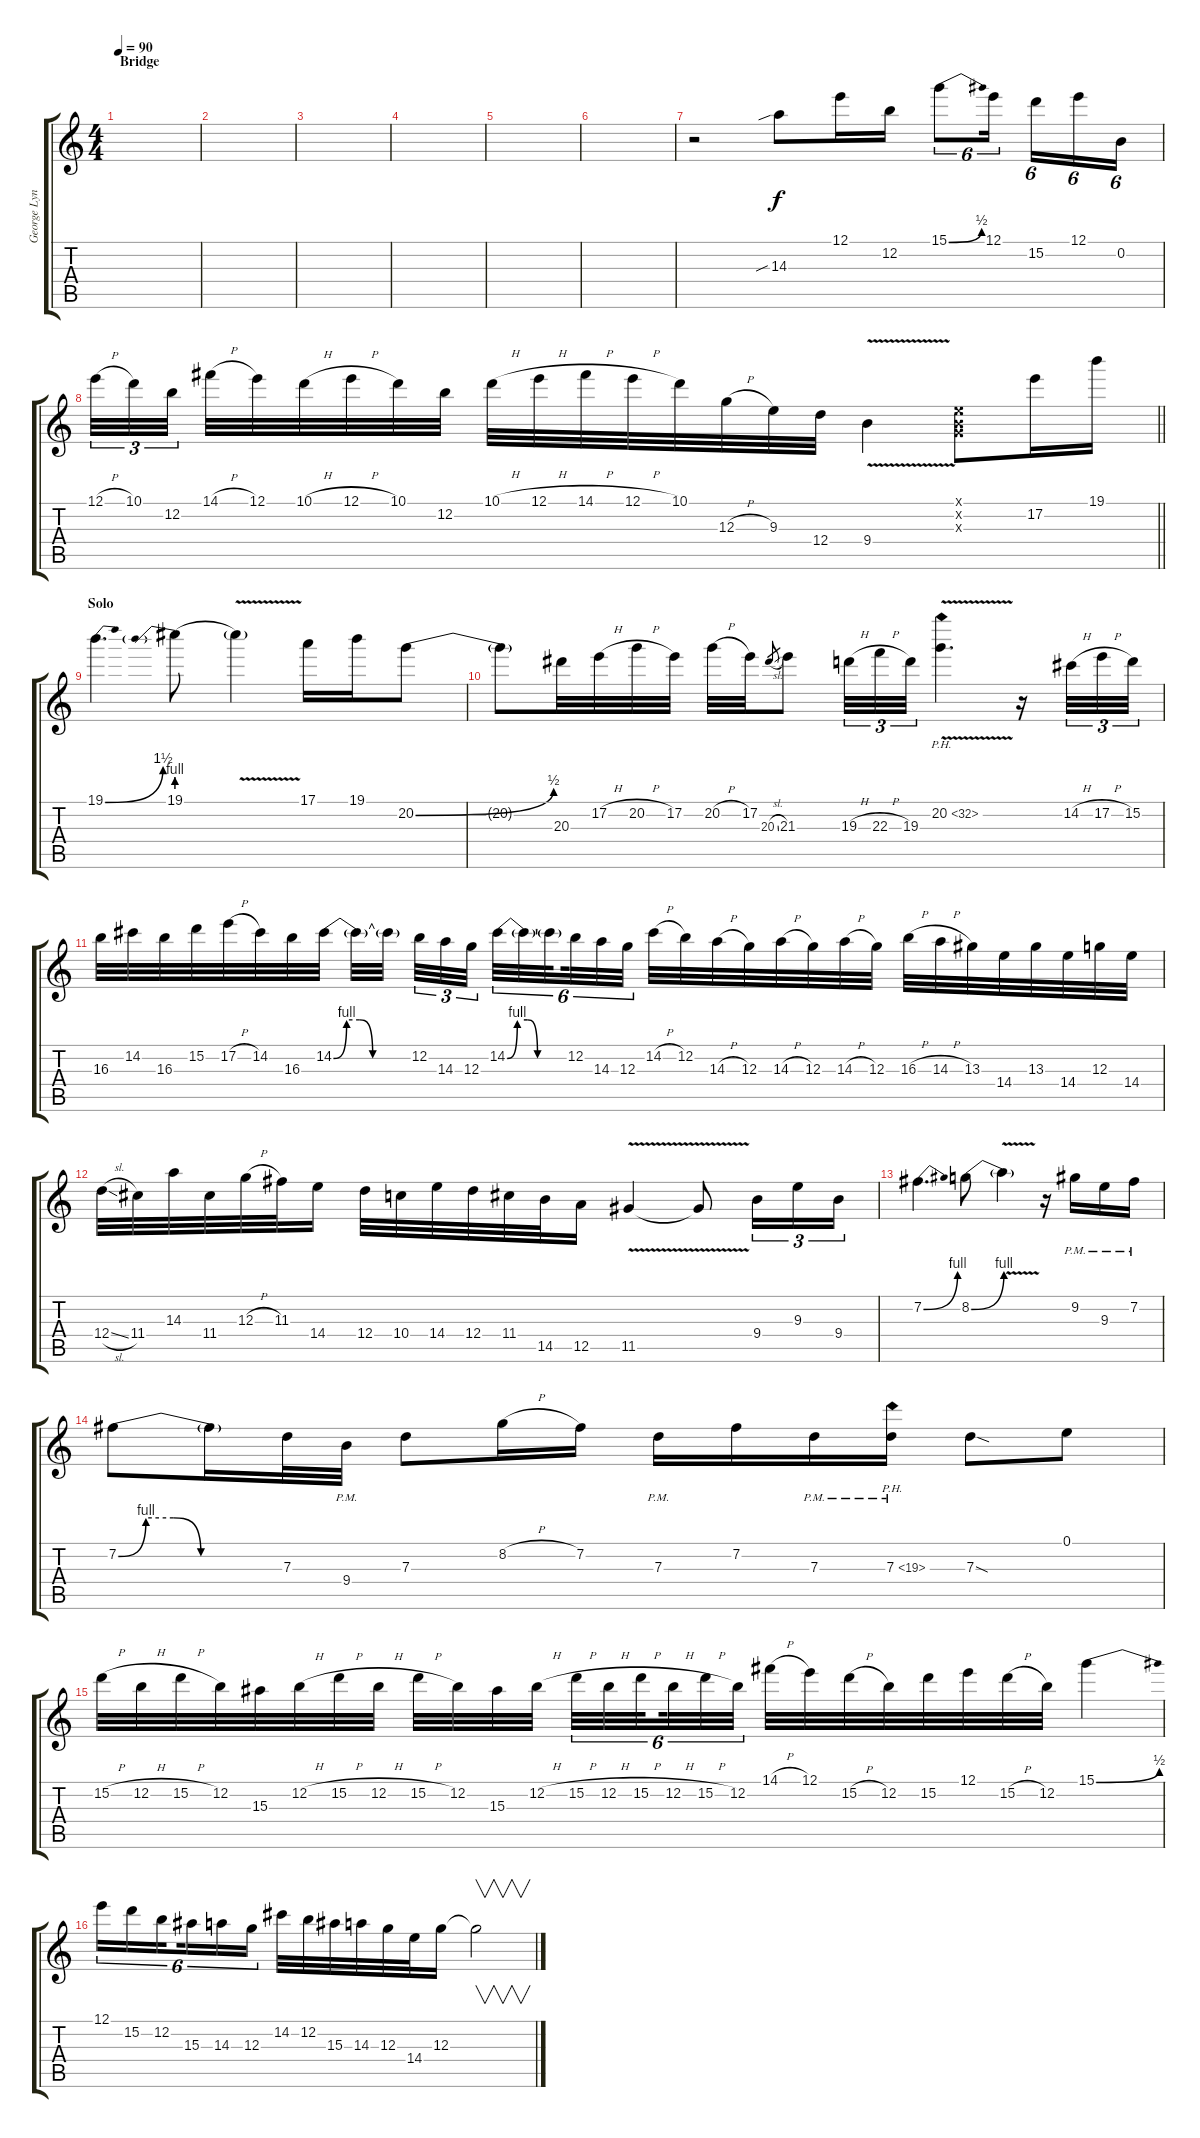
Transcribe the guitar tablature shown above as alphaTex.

\track ("George Lynch Lead" "George Lyn") {instrument distortionguitar}
\staff {score tabs}
\tuning (E4 B3 G3 D3 A2 E2) {hide}
\ts (4 4)
\section ("" "Bridge")
\tempo 90
\clef g2
\ks c
|
|
|
|
|
|
r.2 14.3{sib}.8 12.1.16 12.2.16 15.1{be (bend 0 0 60 2)}.8{tu (6 4)} 12.1.16{tu (6 4) beam splitsecondary} 15.2.16{tu (6 4)} 12.1.16{tu (6 4)} 0.2.16{tu (6 4)} |
\barLineRight lightlight
12.1{h}.32{tu (3 2)} 10.1.32{tu (3 2)} 12.2.32{tu (3 2) beam splitsecondary} 14.1{h}.32 12.1.32 10.1{h}.32 12.1{h}.32 10.1.32 12.2.32 10.1{h}.32 12.1{h}.32 14.1{h}.32 12.1{h}.32 10.1.32 12.3{h}.32 9.3.32 12.4.32 9.4{v}.4 (0.1{x} 0.2{x} 0.3{x}).8 17.2.16 19.1.16 |
\section ("" "Solo")
19.1{be (bend 0 0 60 6)}.4{d} 19.1{be (prebend 0 4 60 4)}.8 19.1{v t}.4 17.1.16 19.1.16 20.2{be (bend 0 0 60 2)}.8 |
20.2{t}.8 20.3.32 17.2{h}.32 20.2{h}.32 17.2.32 20.2{h}.32 17.2.32 20.3{sl}.8{gr} 21.3.8 19.3{h}.32{tu (3 2)} 22.3{h}.32{tu (3 2)} 19.3.32{tu (3 2)} 20.2{ph 12 v}.4{d} r.16 14.2{h}.32{tu (3 2)} 17.2{h}.32{tu (3 2)} 15.2.32{tu (3 2)} |
16.3.32 14.2.32 16.3.32 15.2.32 17.2{h}.32 14.2.32 16.3.32 14.2{be (custom 0 0 10 4 20 4 30 0 60 0)}.32 14.2{t}.32 14.2{t}.32{beam splitsecondary} 12.2.32{tu (3 2)} 14.3.32{tu (3 2)} 12.3.32{tu (3 2) beam splitsecondary} 14.2{be (custom 0 0 10 4 20 4 30 0 60 0)}.32{tu (6 4)} 14.2{t}.32{tu (6 4)} 14.2{t}.32{tu (6 4) beam splitsecondary} 12.2.32{tu (6 4)} 14.3.32{tu (6 4)} 12.3.32{tu (6 4)} 14.2{h}.32 12.2.32 14.3{h}.32 12.3.32 14.3{h}.32 12.3.32 14.3{h}.32 12.3.32 16.3{h}.32 14.3{h}.32 13.3.32 14.4.32 13.3.32 14.4.32 12.3.32 14.4.32 |
12.4{sl}.32 11.4.32 14.3.32 11.4.32 12.3{h}.32 11.3.32 14.4.16 12.4.32 10.4.32 14.4.32 12.4.32 11.4.32 14.5.32 12.5.16 11.5{v}.4 11.5{t}.8 9.4.16{tu (3 2)} 9.3.16{tu (3 2)} 9.4.16{tu (3 2)} |
7.2{be (bend 0 0 60 4)}.4{d} 8.2{be (bend 0 0 60 4)}.8 8.2{v t}.4 r.16 9.2{pm}.16 9.3{pm}.16 7.2{pm}.16 |
7.2{be (custom 0 0 10 4 20 4 30 0 60 0)}.8 7.2{t}.16 7.3.32 9.4{pm}.32 7.3.8 8.2{h}.16 7.2.16 7.3{pm}.16 7.2.16 7.3{pm}.16 7.3{ph 12 pm}.16 7.3{sod}.8 0.1.8 |
15.2{h}.32 12.2{h}.32 15.2{h}.32 12.2.32 15.3.32 12.2{h}.32 15.2{h}.32 12.2{h}.32 15.2{h}.32 12.2.32 15.3.32 12.2{h}.32{beam splitsecondary} 15.2{h}.32{tu (6 4)} 12.2{h}.32{tu (6 4)} 15.2{h}.32{tu (6 4) beam splitsecondary} 12.2{h}.32{tu (6 4)} 15.2{h}.32{tu (6 4)} 12.2.32{tu (6 4)} 14.1{h}.32 12.1.32 15.2{h}.32 12.2.32 15.2.32 12.1.32 15.2{h}.32 12.2.32 15.1{be (bend 0 0 60 2)}.4 |
12.1.16{tu (6 4)} 15.2.16{tu (6 4)} 12.2.16{tu (6 4) beam splitsecondary} 15.3.16{tu (6 4)} 14.3.16{tu (6 4)} 12.3.16{tu (6 4)} 14.2.32 12.2.32 15.3.32 14.3.32 12.3.32 14.4.32 12.3.16 12.3{t}.2{v}
